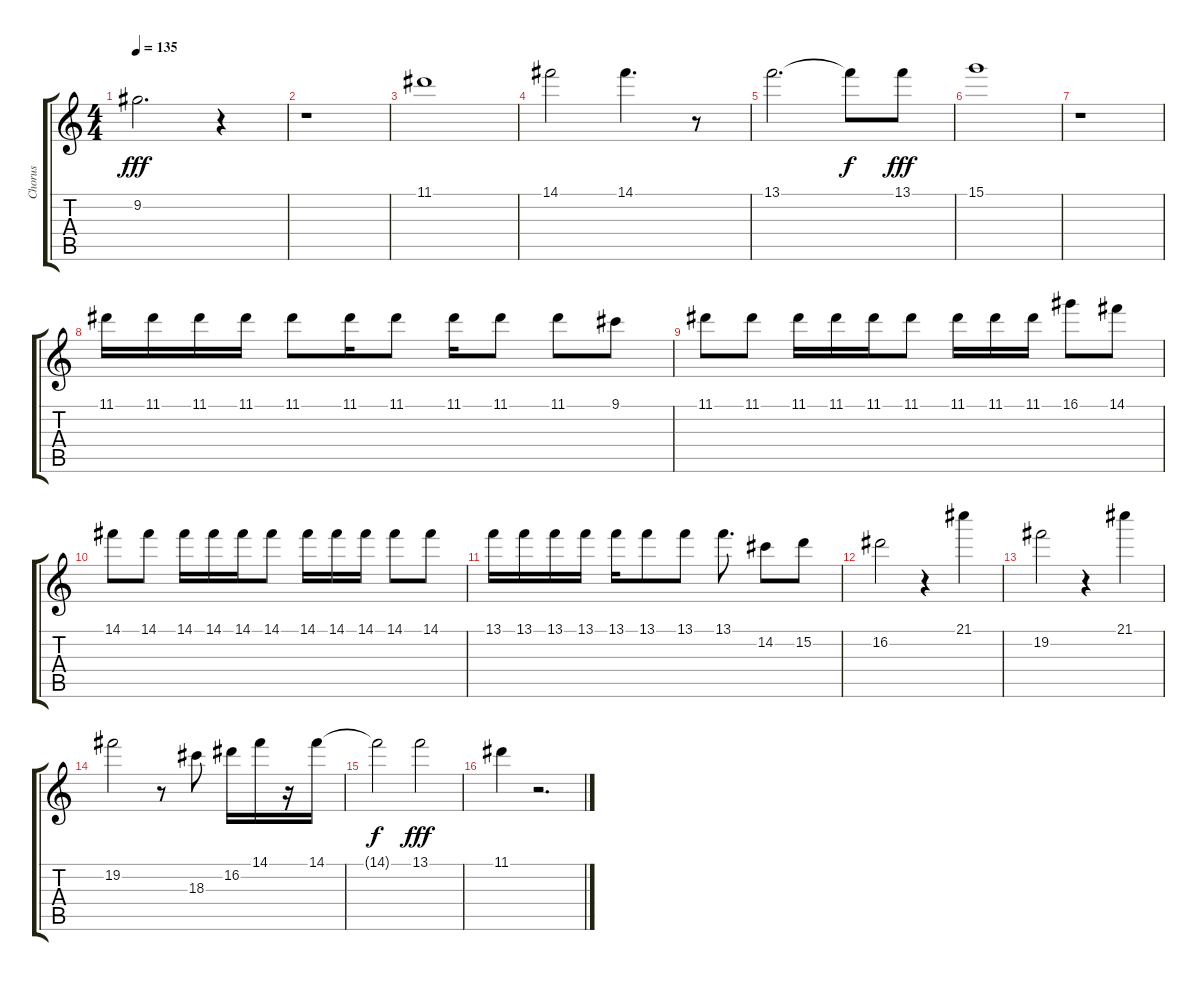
\track ("Chorus" "Chorus") {instrument acousticguitarsteel}
\staff {score tabs}
\tuning (E4 B3 G3 D3 A2 E2) {hide}
\ts (4 4)
\tempo 135
\clef g2
\ks c
9.2.2{d dy fff} r.4 |
r.1 |
11.1.1 |
14.1.2 14.1.4{d} r.8 |
13.1.2{d} 13.1{t}.8{dy f} 13.1.8{dy fff} |
15.1.1 |
r.1 |
11.1.16 11.1.16 11.1.16 11.1.16 11.1.8 11.1.16 11.1.8 11.1.16 11.1.8 11.1.8 9.1.8 |
11.1.8 11.1.8 11.1.16 11.1.16 11.1.16 11.1.8 11.1.16 11.1.16 11.1.16 16.1.8 14.1.8 |
14.1.8 14.1.8 14.1.16 14.1.16 14.1.16 14.1.8 14.1.16 14.1.16 14.1.16 14.1.8 14.1.8 |
13.1.16 13.1.16 13.1.16 13.1.16 13.1.16 13.1.8 13.1.8 13.1.8{d} 14.2.8 15.2.8 |
16.2.2 r.4 21.1.4 |
19.2.2 r.4 21.1.4 |
19.2.2 r.8 18.3.8 16.2.16 14.1.16 r.16 14.1.16 |
14.1{t}.2{dy f} 13.1.2{dy fff} |
11.1.4 r.2{d}
